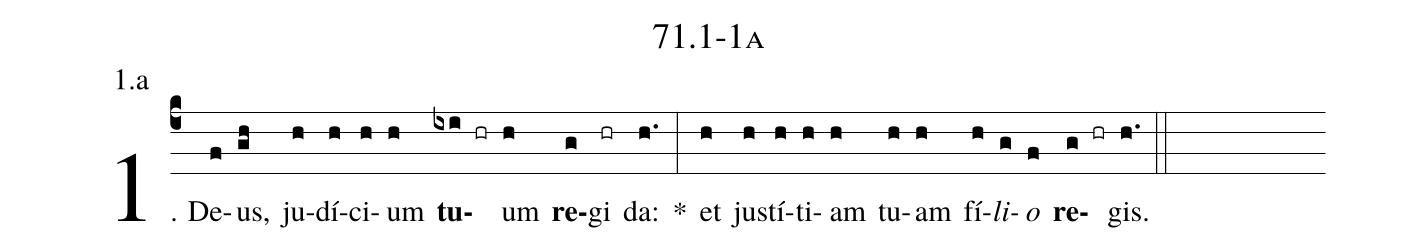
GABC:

name: 71.1-1a;
annotation: 1.a;
%%
(c4)1. De(f)us,(gh) ju(h)dí(h)ci(h)um(h) <b>tu</b>(ixi hr)um(h) <b>re</b>(g)gi(hr) da:(h.) *(:) et(h) jus(h)tí(h)ti(h)am(h) tu(h)am(h) fí(h)<i>li</i>(g)<i>o</i>(f) <b>re</b>(g hr)gis.(h.) (::)


%E(h) u(h) o(g) u(f) a(g) e.(h.) (::)
